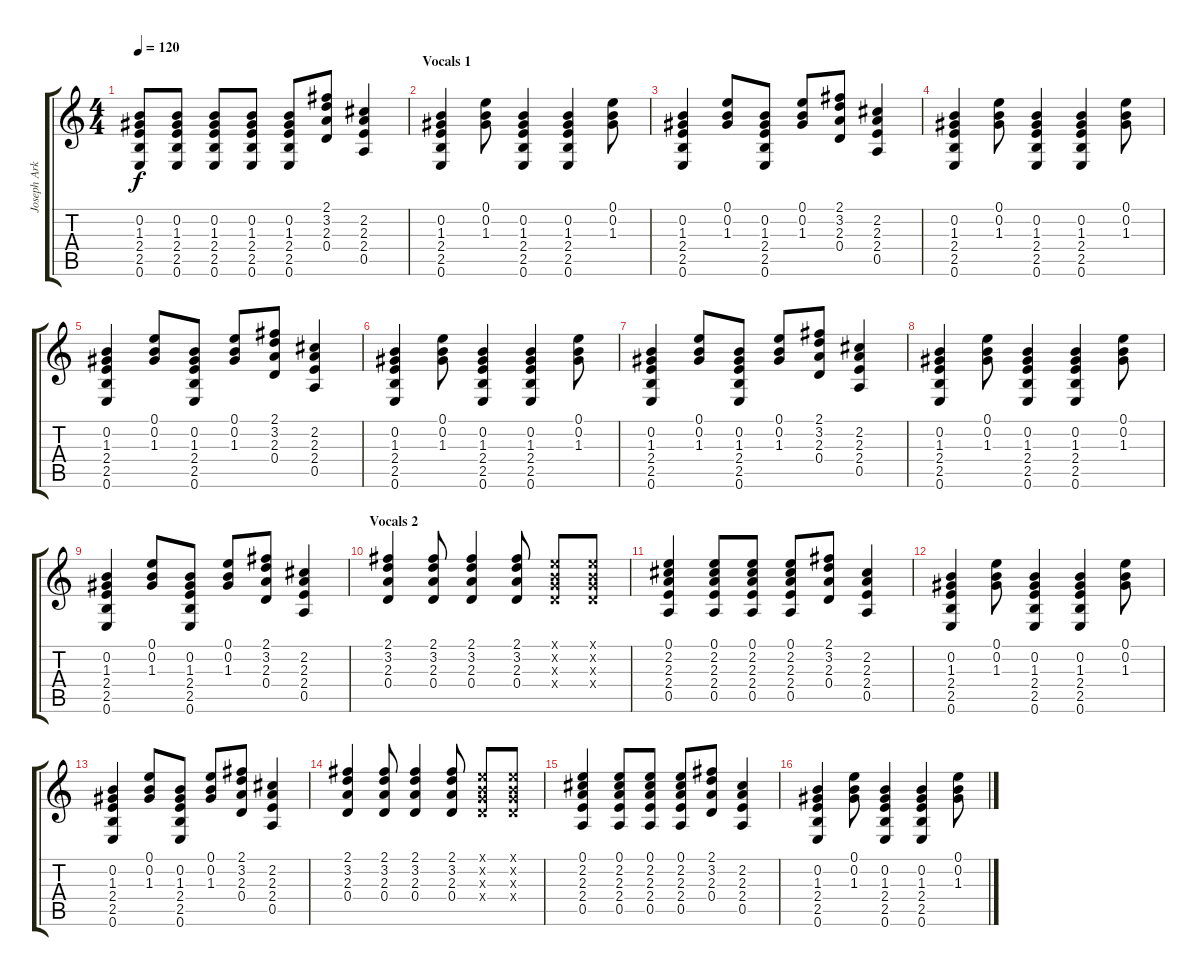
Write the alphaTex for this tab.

\track ("Joseph Arkansas" "Joseph Ark") {instrument acousticguitarsteel}
\staff {score tabs}
\tuning (E4 B3 G3 D3 A2 E2) {hide}
\ts (4 4)
\tempo 120
\clef g2
\ks c
(0.2 1.3 2.4 2.5 0.6).8{dy f} (0.2 1.3 2.4 2.5 0.6).8 (0.2 1.3 2.4 2.5 0.6).8 (0.2 1.3 2.4 2.5 0.6).8 (0.2 1.3 2.4 2.5 0.6).8 (2.1 3.2 2.3 0.4).8 (2.2 2.3 2.4 0.5).4 |
\section ("" "Vocals 1")
(0.2 1.3 2.4 2.5 0.6).4 (0.1 0.2 1.3).8 (0.2 1.3 2.4 2.5 0.6).4 (0.2 1.3 2.4 2.5 0.6).4 (0.1 0.2 1.3).8 |
(0.2 1.3 2.4 2.5 0.6).4 (0.1 0.2 1.3).8 (0.2 1.3 2.4 2.5 0.6).8 (0.1 0.2 1.3).8 (2.1 3.2 2.3 0.4).8 (2.2 2.3 2.4 0.5).4 |
(0.2 1.3 2.4 2.5 0.6).4 (0.1 0.2 1.3).8 (0.2 1.3 2.4 2.5 0.6).4 (0.2 1.3 2.4 2.5 0.6).4 (0.1 0.2 1.3).8 |
(0.2 1.3 2.4 2.5 0.6).4 (0.1 0.2 1.3).8 (0.2 1.3 2.4 2.5 0.6).8 (0.1 0.2 1.3).8 (2.1 3.2 2.3 0.4).8 (2.2 2.3 2.4 0.5).4 |
(0.2 1.3 2.4 2.5 0.6).4 (0.1 0.2 1.3).8 (0.2 1.3 2.4 2.5 0.6).4 (0.2 1.3 2.4 2.5 0.6).4 (0.1 0.2 1.3).8 |
(0.2 1.3 2.4 2.5 0.6).4 (0.1 0.2 1.3).8 (0.2 1.3 2.4 2.5 0.6).8 (0.1 0.2 1.3).8 (2.1 3.2 2.3 0.4).8 (2.2 2.3 2.4 0.5).4 |
(0.2 1.3 2.4 2.5 0.6).4 (0.1 0.2 1.3).8 (0.2 1.3 2.4 2.5 0.6).4 (0.2 1.3 2.4 2.5 0.6).4 (0.1 0.2 1.3).8 |
(0.2 1.3 2.4 2.5 0.6).4 (0.1 0.2 1.3).8 (0.2 1.3 2.4 2.5 0.6).8 (0.1 0.2 1.3).8 (2.1 3.2 2.3 0.4).8 (2.2 2.3 2.4 0.5).4 |
\section ("" "Vocals 2")
(2.1 3.2 2.3 0.4).4 (2.1 3.2 2.3 0.4).8 (2.1 3.2 2.3 0.4).4 (2.1 3.2 2.3 0.4).8 (0.1{x} 0.2{x} 0.3{x} 0.4{x}).8 (0.1{x} 0.2{x} 0.3{x} 0.4{x}).8 |
(0.1 2.2 2.3 2.4 0.5).4 (0.1 2.2 2.3 2.4 0.5).8 (0.1 2.2 2.3 2.4 0.5).8 (0.1 2.2 2.3 2.4 0.5).8 (2.1 3.2 2.3 0.4).8 (2.2 2.3 2.4 0.5).4 |
(0.2 1.3 2.4 2.5 0.6).4 (0.1 0.2 1.3).8 (0.2 1.3 2.4 2.5 0.6).4 (0.2 1.3 2.4 2.5 0.6).4 (0.1 0.2 1.3).8 |
(0.2 1.3 2.4 2.5 0.6).4 (0.1 0.2 1.3).8 (0.2 1.3 2.4 2.5 0.6).8 (0.1 0.2 1.3).8 (2.1 3.2 2.3 0.4).8 (2.2 2.3 2.4 0.5).4 |
(2.1 3.2 2.3 0.4).4 (2.1 3.2 2.3 0.4).8 (2.1 3.2 2.3 0.4).4 (2.1 3.2 2.3 0.4).8 (0.1{x} 0.2{x} 0.3{x} 0.4{x}).8 (0.1{x} 0.2{x} 0.3{x} 0.4{x}).8 |
(0.1 2.2 2.3 2.4 0.5).4 (0.1 2.2 2.3 2.4 0.5).8 (0.1 2.2 2.3 2.4 0.5).8 (0.1 2.2 2.3 2.4 0.5).8 (2.1 3.2 2.3 0.4).8 (2.2 2.3 2.4 0.5).4 |
(0.2 1.3 2.4 2.5 0.6).4 (0.1 0.2 1.3).8 (0.2 1.3 2.4 2.5 0.6).4 (0.2 1.3 2.4 2.5 0.6).4 (0.1 0.2 1.3).8
